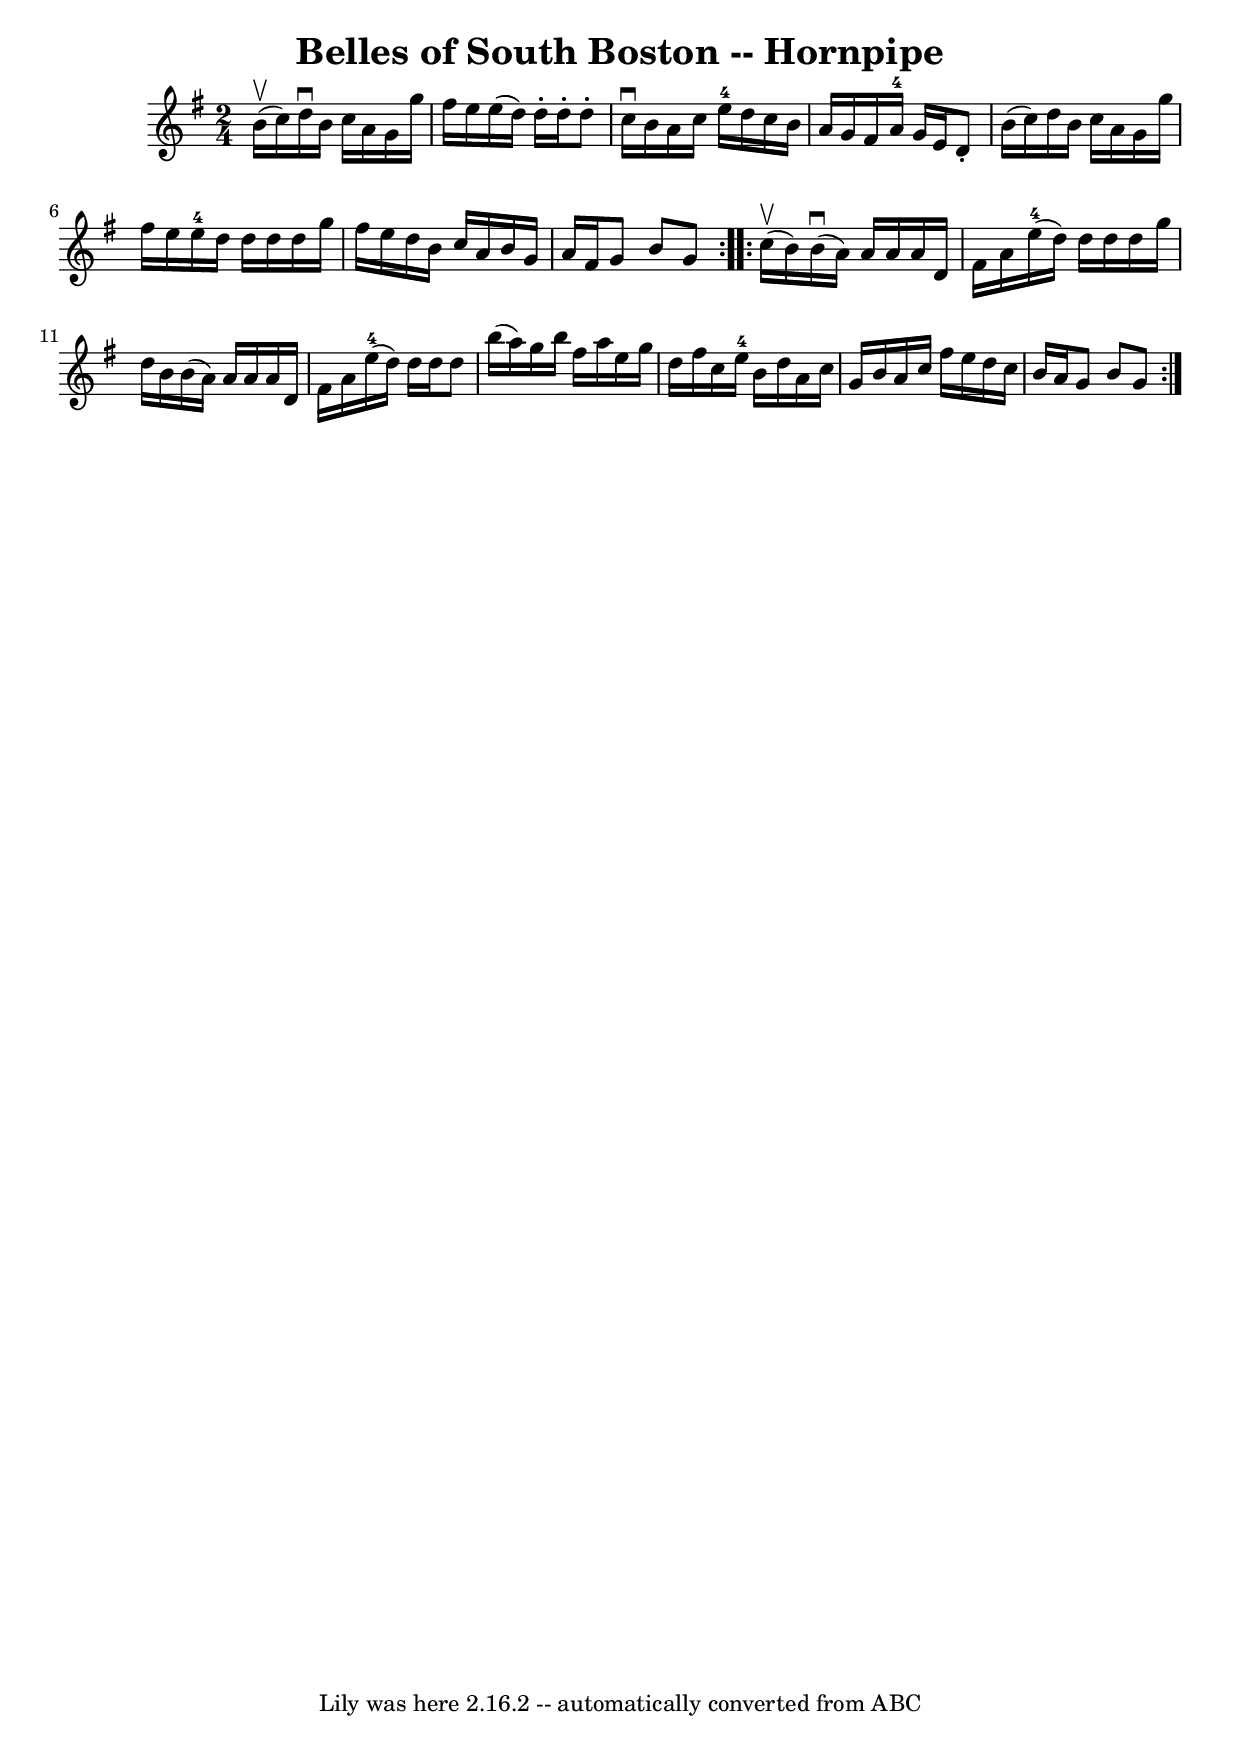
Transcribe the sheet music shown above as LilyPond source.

\version "2.16.2"
\include "Mammoth.ily"
\header {
  %% book = "Cole's 1000 Fiddle Tunes"
  crossRefNumber = "1"
  footnotes = ""
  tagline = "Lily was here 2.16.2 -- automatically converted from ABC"
  title = "Belles of South Boston -- Hornpipe"

}
voicedefault =  {



  \repeat volta 2 {

    \time 2/4 
    \key g \major
    b'16 (^\upbow c''16) |
    d''16^\downbow b'16 c''16 a'16 g'16 g''16 fis''16 e''16  
    |
    e''16 (d''16) d''16-. d''16-. d''8-. c''16^\downbow b'16  |
    a'16 c''16 e''16-4 d''16 c''16    
    b'16 a'16 g'16  |
    fis'16 a'16-4 g'16 e'16 d'8-.   
    b'16 (c''16) |
    d''16 b'16 c''16 a'16 g'16 g''16 
    fis''16 e''16  |
    e''16-4 d''16 d''16 d''16 d''16   
    g''16 fis''16 e''16  |
    d''16 b'16 c''16 a'16 b'16   
    g'16 a'16 fis'16  |
    g'8 b'8 g'8  
  }     
  \repeat volta 2 {
    
    c''16 (^\upbow b'16) |
    b'16 (^\downbow a'16) a'16    
    a'16 a'16 d'16 fis'16 a'16  |
    e''16-4(d''16)   
    d''16 d''16 d''16 g''16 d''16 b'16  |
    b'16 (a'16) 
    a'16 a'16 a'16 d'16 fis'16 a'16  |
    e''16-4(
    d''16) d''16 d''16 d''8 b''16 (a''16) |
    g''16    
    b''16 fis''16 a''16 e''16 g''16 d''16 fis''16  |
    
    c''16 e''16-4 b'16 d''16 a'16 c''16 g'16 b'16  |
    
    a'16 c''16 fis''16 e''16 d''16 c''16 b'16 a'16  |
    
    g'8 b'8 g'8  
  }   

}

\score{
  <<

    \context Staff="default"
    {
      \voicedefault 
      
    }

  >>
  \layout {
    
  }
  \midi {
  }

}
